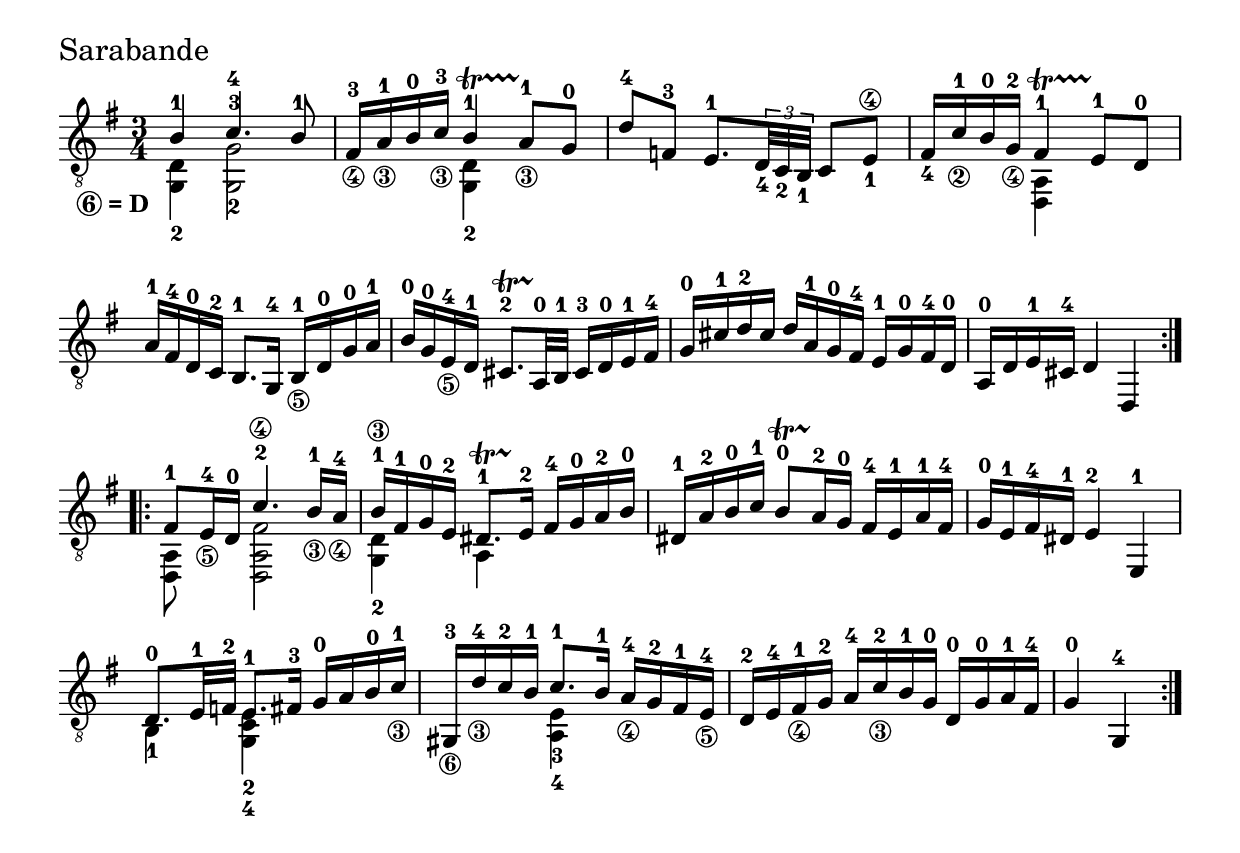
% This file is part of "Cello Suite in G-major BWV 1007" project
% Copyright on the terms of Creative Commons Legal Code CC0 1.0 Universal license
% Authors: Martyna Danysz (martynadanysz@gmail.com) and Tomasz Bojczuk (seelook@gmail.com)

\version "2.19.80"

\language "deutsch"


\include "global.ly"
\include "paper.ly"

#(set-global-staff-size 21)


%\header {
 % title = \markup  \center-column { \fontsize #3 {"Cello Suite in G-major BWV 1007" } "Sarabande" " "}
  %composer = \markup \center-column { "Johan Sebastian Bach" " " }
%}


\score {
    \header {
    piece = \markup { \fontsize #2 "Sarabande" }
  }

  \new Staff {
    \set Staff.midiInstrument="acoustic guitar (nylon)"
    \override Staff.NoteCollision #'merge-differently-headed = ##t
    \override Staff.NoteCollision #'merge-differently-dotted = ##t
    \override Staff.Stem #'length-fraction = #1.2
    \time 3/4
    \key g \major
    \clef "G_8"
    \relative c {
      
     <<{ \once \override TextScript #'extra-offset = #'(-8 . 5) % wyskakuje ostrzeżenie -> log
    h'4^1 _\SCORDATURE c4.^4 h8^1
      | % 2
      fis16_\4-3 a_\3-1 h^0 c_\3-3 h4^1\startTrillSpan a8_\3-1\stopTrillSpan g-0
      | % 3
      d'^4 [f,^3] e8.^1\tuplet 3/2 {d32_4 c_2 h_1} c8 e_1\4
      | % 4
      fis16_4 c'_\2^1 h^0 g_\4^2 fis4^1\startTrillSpan e8^1\stopTrillSpan d^0
      | % 5
      a'16^1 fis^4 d^0 c^2 h8.^1 g16^4 h_\5^1 d^0 g^0 a^1
      | % 6
      h^0 g^0 e_\5^4 d^1 cis8.^2\startTrillSpan a32^0\stopTrillSpan h^1 cis16^3 d^0 e^1 fis^4
      | % 7
      g^0 cis^1 d^2 cis d a^1 g^0 fis^4 e^1 g^0 fis^4 d^0
      | % 8
      a^0 d e^1 cis^4 d4 d,\bar ":|.:" % 
      fis'8^1 e16_\5^4 d^0 c'4.^\4^2 h16_\3^1 a_\4^4     
      | % 18
      h\3-1 fis^1 g^0 e^2 dis8.^1\startTrillSpan e16^2\stopTrillSpan fis^4 g^0 a^2 h^0
      | % 19
      dis,^1 a'^2 h^0 c^1 h8^0\startTrillSpan a16^2\stopTrillSpan g^0 fis^4 e^1 a^1 fis^4
      | % 20
      g^0 e^1 fis^4 dis^1 e4^2 e,^1
      | % 21
      d'8.^0 e32^1 f^2 e8.^1 fis16^3 g^0 a h^0 c^1_\3
      | % 22
      gis,^3_\6 d''^4_\3 c^2 h^1 c8.^1 h16^1 a^4_\4 g^2 fis^1 e^4_\5
      | % 23
      d16^2 e16^4 fis^1_\4 g^2 a^4 c^2_\3 h^1 g^0
      | % 24
      d^0 g^0 a^1 fis^4 g4^0 g,^4\bar ":|."
      
      |}\\% 33
       
       {<d' g,_2>4 <g,_2g'^3>2
        s4 <g_2 d'>4 s4
        s2.
        s4 <d a'> s4
        s2.
        s2.
        s2.
        s2.
        <a' d,>8 s8 <d, a' fis'>2
        <d' g,_2>4 a4 s4
        s2.
        s2.
        h4_1  <g _4c_2 e>4 s4
        s4 <a_4 e'_3>4
        
        
       }>> \bar ":|."
    }

  }

  \midi {
    \context {
      \Score
      tempoWholesPerMinute = #(ly:make-moment 80 8)
    }
  }
  \layout {
    %ragged-last = ##t
  }

}




